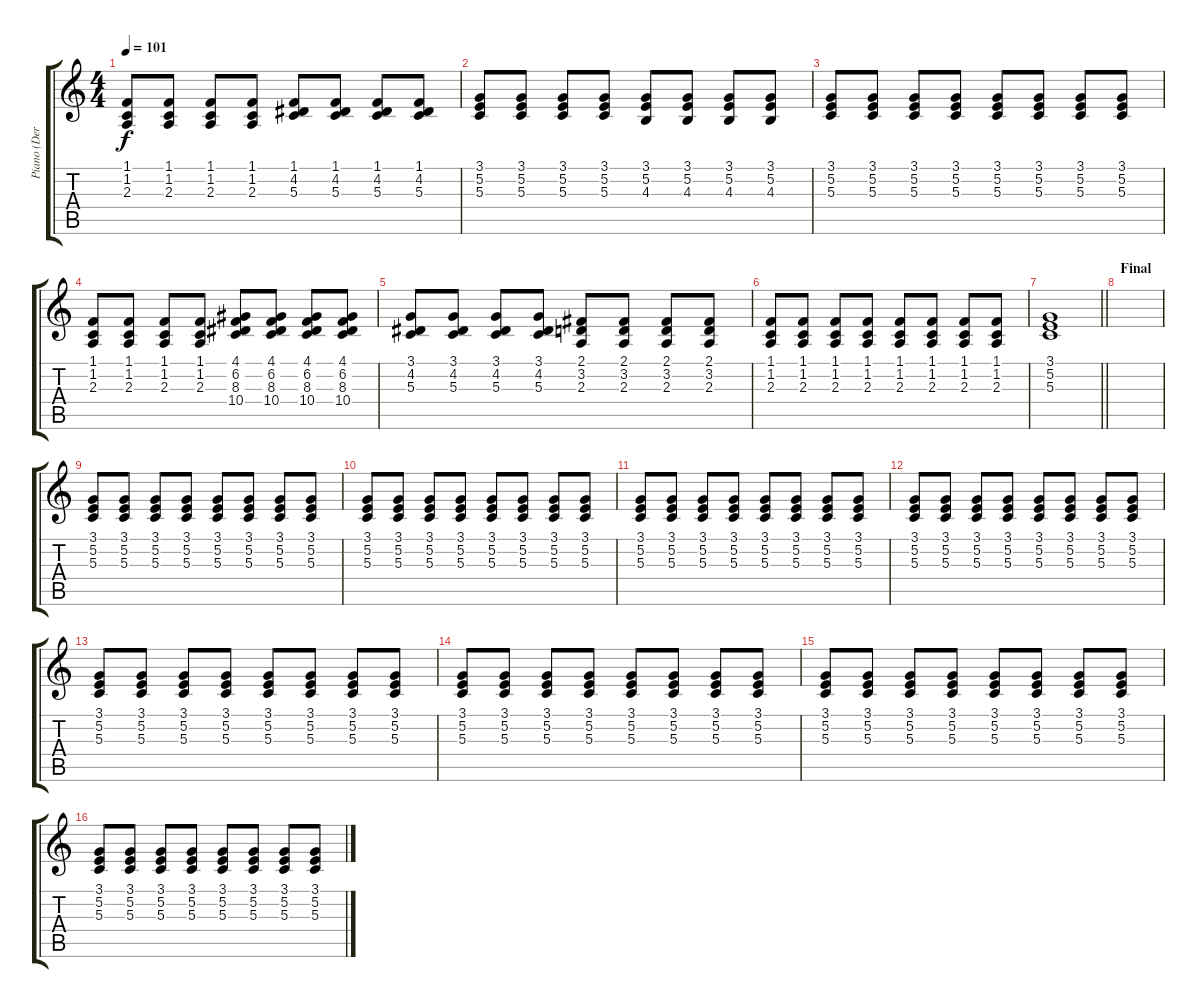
\track ("Piano (Der)" "Piano (Der") {instrument acousticgrandpiano}
\staff {score tabs}
\tuning (E4 B3 G3 D3 A2 E2) {hide}
\ts (4 4)
\tempo 101
\clef g2
\ks c
(1.1 1.2 2.3).8{dy f} (1.1 1.2 2.3).8 (1.1 1.2 2.3).8 (1.1 1.2 2.3).8 (1.1 4.2 5.3).8 (1.1 4.2 5.3).8 (1.1 4.2 5.3).8 (1.1 4.2 5.3).8 |
(3.1 5.2 5.3).8 (3.1 5.2 5.3).8 (3.1 5.2 5.3).8 (3.1 5.2 5.3).8 (3.1 5.2 4.3).8 (3.1 5.2 4.3).8 (3.1 5.2 4.3).8 (3.1 5.2 4.3).8 |
(3.1 5.2 5.3).8 (3.1 5.2 5.3).8 (3.1 5.2 5.3).8 (3.1 5.2 5.3).8 (3.1 5.2 5.3).8 (3.1 5.2 5.3).8 (3.1 5.2 5.3).8 (3.1 5.2 5.3).8 |
(1.1 1.2 2.3).8 (1.1 1.2 2.3).8 (1.1 1.2 2.3).8 (1.1 1.2 2.3).8 (4.1 6.2 8.3 10.4).8 (4.1 6.2 8.3 10.4).8 (4.1 6.2 8.3 10.4).8 (4.1 6.2 8.3 10.4).8 |
(3.1 4.2 5.3).8 (3.1 4.2 5.3).8 (3.1 4.2 5.3).8 (3.1 4.2 5.3).8 (2.1 3.2 2.3).8 (2.1 3.2 2.3).8 (2.1 3.2 2.3).8 (2.1 3.2 2.3).8 |
(1.1 1.2 2.3).8 (1.1 1.2 2.3).8 (1.1 1.2 2.3).8 (1.1 1.2 2.3).8 (1.1 1.2 2.3).8 (1.1 1.2 2.3).8 (1.1 1.2 2.3).8 (1.1 1.2 2.3).8 |
\barLineRight lightlight
(3.1 5.2 5.3).1 |
\section ("" "Final")
|
(3.1 5.2 5.3).8 (3.1 5.2 5.3).8 (3.1 5.2 5.3).8 (3.1 5.2 5.3).8 (3.1 5.2 5.3).8 (3.1 5.2 5.3).8 (3.1 5.2 5.3).8 (3.1 5.2 5.3).8 |
(3.1 5.2 5.3).8 (3.1 5.2 5.3).8 (3.1 5.2 5.3).8 (3.1 5.2 5.3).8 (3.1 5.2 5.3).8 (3.1 5.2 5.3).8 (3.1 5.2 5.3).8 (3.1 5.2 5.3).8 |
(3.1 5.2 5.3).8 (3.1 5.2 5.3).8 (3.1 5.2 5.3).8 (3.1 5.2 5.3).8 (3.1 5.2 5.3).8 (3.1 5.2 5.3).8 (3.1 5.2 5.3).8 (3.1 5.2 5.3).8 |
(3.1 5.2 5.3).8 (3.1 5.2 5.3).8 (3.1 5.2 5.3).8 (3.1 5.2 5.3).8 (3.1 5.2 5.3).8 (3.1 5.2 5.3).8 (3.1 5.2 5.3).8 (3.1 5.2 5.3).8 |
(3.1 5.2 5.3).8 (3.1 5.2 5.3).8 (3.1 5.2 5.3).8 (3.1 5.2 5.3).8 (3.1 5.2 5.3).8 (3.1 5.2 5.3).8 (3.1 5.2 5.3).8 (3.1 5.2 5.3).8 |
(3.1 5.2 5.3).8 (3.1 5.2 5.3).8 (3.1 5.2 5.3).8 (3.1 5.2 5.3).8 (3.1 5.2 5.3).8 (3.1 5.2 5.3).8 (3.1 5.2 5.3).8 (3.1 5.2 5.3).8 |
(3.1 5.2 5.3).8 (3.1 5.2 5.3).8 (3.1 5.2 5.3).8 (3.1 5.2 5.3).8 (3.1 5.2 5.3).8 (3.1 5.2 5.3).8 (3.1 5.2 5.3).8 (3.1 5.2 5.3).8 |
(3.1 5.2 5.3).8 (3.1 5.2 5.3).8 (3.1 5.2 5.3).8 (3.1 5.2 5.3).8 (3.1 5.2 5.3).8 (3.1 5.2 5.3).8 (3.1 5.2 5.3).8 (3.1 5.2 5.3).8
